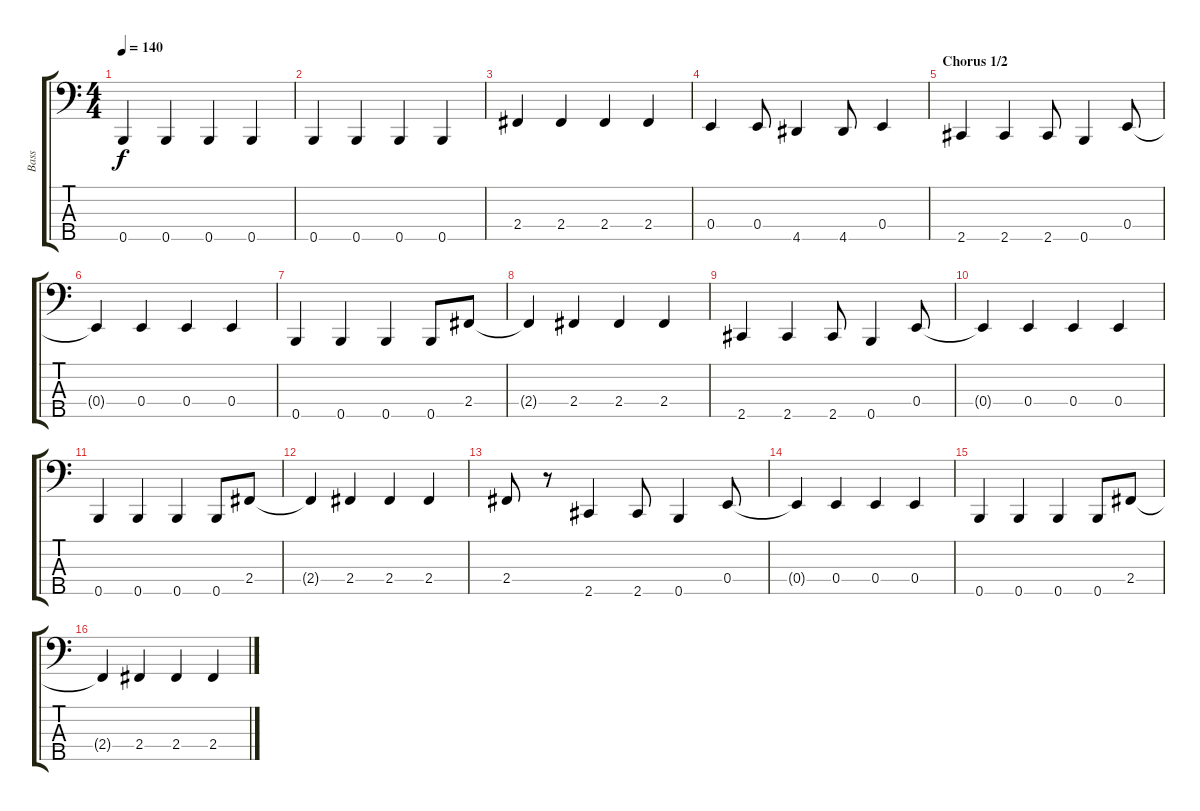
\track ("Bass" "Bass") {instrument electricbassfinger}
\staff {score tabs}
\tuning (G2 D2 A1 E1 B0) {hide}
\ts (4 4)
\tempo 140
\clef f4
\ks c
0.5.4{dy f} 0.5.4 0.5.4 0.5.4 |
0.5.4 0.5.4 0.5.4 0.5.4 |
2.4.4 2.4.4 2.4.4 2.4.4 |
0.4.4 0.4.8 4.5.4 4.5.8 0.4.4 |
\section ("" "Chorus 1/2")
2.5.4 2.5.4 2.5.8 0.5.4 0.4.8 |
0.4{t}.4 0.4.4 0.4.4 0.4.4 |
0.5.4 0.5.4 0.5.4 0.5.8 2.4.8 |
2.4{t}.4 2.4.4 2.4.4 2.4.4 |
2.5.4 2.5.4 2.5.8 0.5.4 0.4.8 |
0.4{t}.4 0.4.4 0.4.4 0.4.4 |
0.5.4 0.5.4 0.5.4 0.5.8 2.4.8 |
2.4{t}.4 2.4.4 2.4.4 2.4.4 |
2.4.8 r.8 2.5.4 2.5.8 0.5.4 0.4.8 |
0.4{t}.4 0.4.4 0.4.4 0.4.4 |
0.5.4 0.5.4 0.5.4 0.5.8 2.4.8 |
2.4{t}.4 2.4.4 2.4.4 2.4.4
